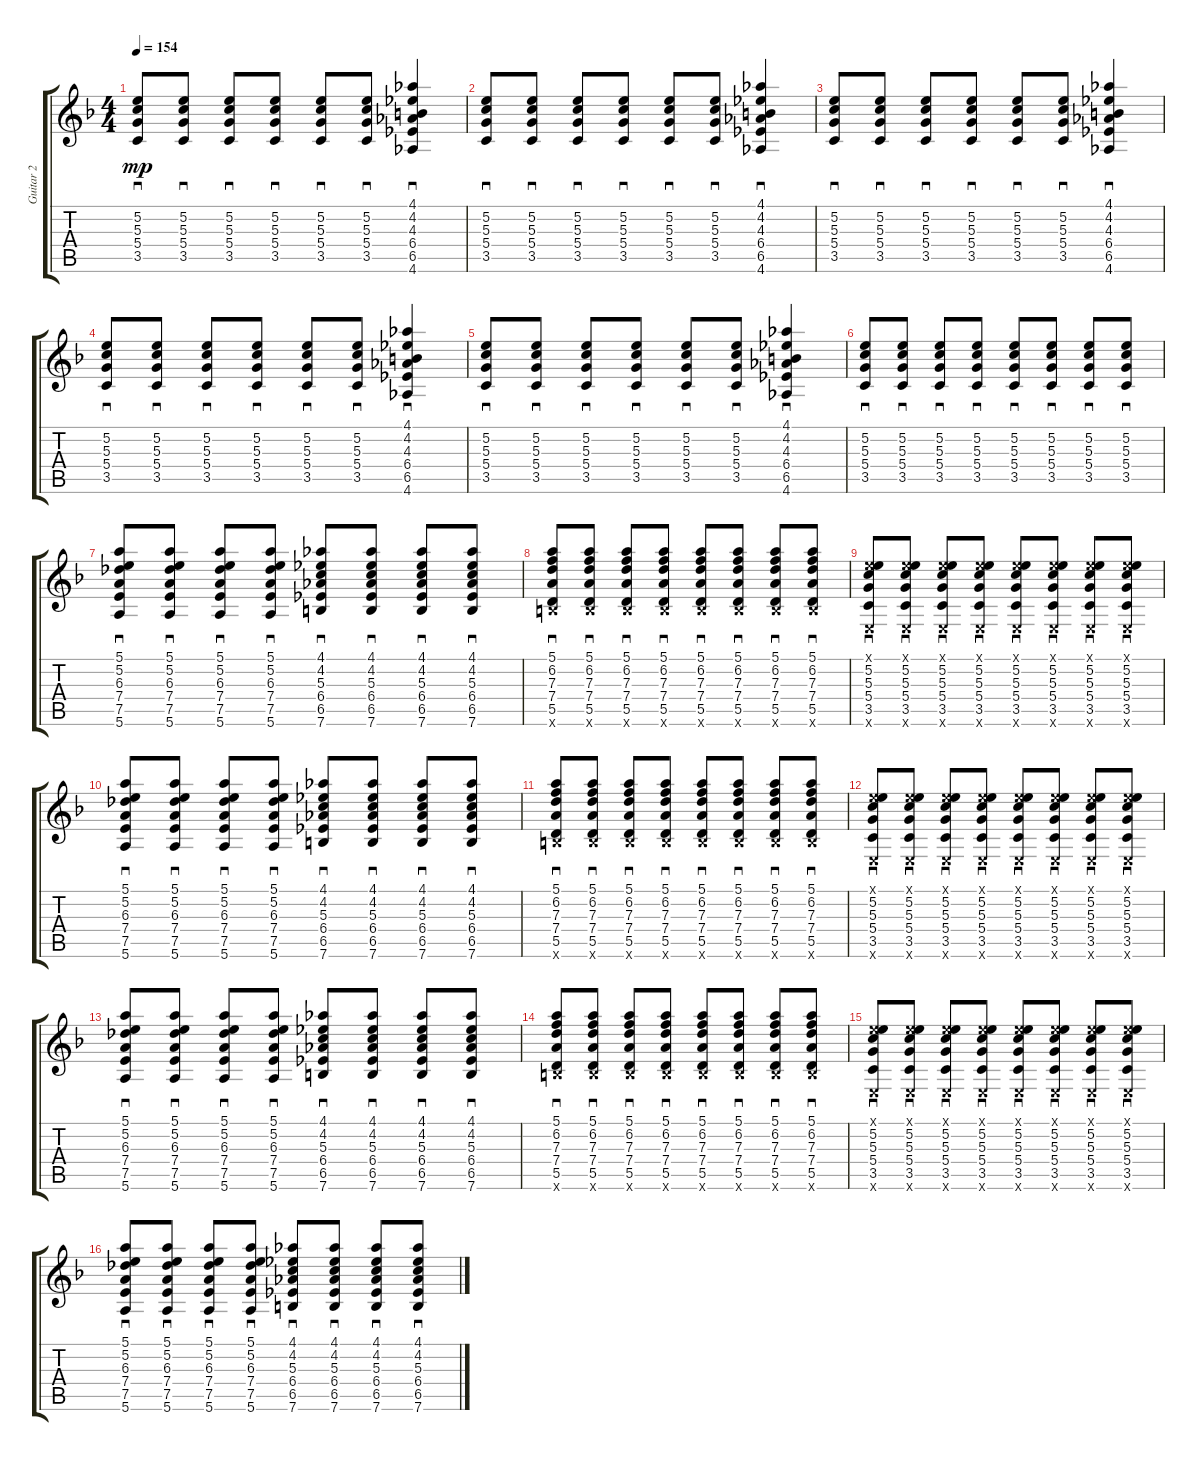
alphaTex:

\track ("Guitar 2" "Guitar 2") {instrument electricguitarclean}
\staff {score tabs}
\tuning (E4 B3 G3 D3 A2 E2) {hide}
\ts (4 4)
\tempo 154
\clef g2
\ks f
(5.2 5.3 5.4 3.5).8{sd dy mp} (5.2 5.3 5.4 3.5).8{sd} (5.2 5.3 5.4 3.5).8{sd} (5.2 5.3 5.4 3.5).8{sd} (5.2 5.3 5.4 3.5).8{sd} (5.2 5.3 5.4 3.5).8{sd} (4.1 4.2 4.3 6.4 6.5 4.6).4{sd} |
(5.2 5.3 5.4 3.5).8{sd} (5.2 5.3 5.4 3.5).8{sd} (5.2 5.3 5.4 3.5).8{sd} (5.2 5.3 5.4 3.5).8{sd} (5.2 5.3 5.4 3.5).8{sd} (5.2 5.3 5.4 3.5).8{sd} (4.1 4.2 4.3 6.4 6.5 4.6).4{sd} |
(5.2 5.3 5.4 3.5).8{sd} (5.2 5.3 5.4 3.5).8{sd} (5.2 5.3 5.4 3.5).8{sd} (5.2 5.3 5.4 3.5).8{sd} (5.2 5.3 5.4 3.5).8{sd} (5.2 5.3 5.4 3.5).8{sd} (4.1 4.2 4.3 6.4 6.5 4.6).4{sd} |
(5.2 5.3 5.4 3.5).8{sd} (5.2 5.3 5.4 3.5).8{sd} (5.2 5.3 5.4 3.5).8{sd} (5.2 5.3 5.4 3.5).8{sd} (5.2 5.3 5.4 3.5).8{sd} (5.2 5.3 5.4 3.5).8{sd} (4.1 4.2 4.3 6.4 6.5 4.6).4{sd} |
(5.2 5.3 5.4 3.5).8{sd} (5.2 5.3 5.4 3.5).8{sd} (5.2 5.3 5.4 3.5).8{sd} (5.2 5.3 5.4 3.5).8{sd} (5.2 5.3 5.4 3.5).8{sd} (5.2 5.3 5.4 3.5).8{sd} (4.1 4.2 4.3 6.4 6.5 4.6).4{sd} |
(5.2 5.3 5.4 3.5).8{sd} (5.2 5.3 5.4 3.5).8{sd} (5.2 5.3 5.4 3.5).8{sd} (5.2 5.3 5.4 3.5).8{sd} (5.2 5.3 5.4 3.5).8{sd} (5.2 5.3 5.4 3.5).8{sd} (5.2 5.3 5.4 3.5).8{sd} (5.2 5.3 5.4 3.5).8{sd} |
(5.1 5.2 6.3 7.4 7.5 5.6).8{sd} (5.1 5.2 6.3 7.4 7.5 5.6).8{sd} (5.1 5.2 6.3 7.4 7.5 5.6).8{sd} (5.1 5.2 6.3 7.4 7.5 5.6).8{sd} (4.1 4.2 5.3 6.4 6.5 7.6).8{sd} (4.1 4.2 5.3 6.4 6.5 7.6).8{sd} (4.1 4.2 5.3 6.4 6.5 7.6).8{sd} (4.1 4.2 5.3 6.4 6.5 7.6).8{sd} |
(5.1 6.2 7.3 7.4 5.5 7.6{x}).8{sd} (5.1 6.2 7.3 7.4 5.5 7.6{x}).8{sd} (5.1 6.2 7.3 7.4 5.5 7.6{x}).8{sd} (5.1 6.2 7.3 7.4 5.5 7.6{x}).8{sd} (5.1 6.2 7.3 7.4 5.5 7.6{x}).8{sd} (5.1 6.2 7.3 7.4 5.5 7.6{x}).8{sd} (5.1 6.2 7.3 7.4 5.5 7.6{x}).8{sd} (5.1 6.2 7.3 7.4 5.5 7.6{x}).8{sd} |
(0.1{x} 5.2 5.3 5.4 3.5 0.6{x}).8{sd} (0.1{x} 5.2 5.3 5.4 3.5 0.6{x}).8{sd} (0.1{x} 5.2 5.3 5.4 3.5 0.6{x}).8{sd} (0.1{x} 5.2 5.3 5.4 3.5 0.6{x}).8{sd} (0.1{x} 5.2 5.3 5.4 3.5 0.6{x}).8{sd} (0.1{x} 5.2 5.3 5.4 3.5 0.6{x}).8{sd} (0.1{x} 5.2 5.3 5.4 3.5 0.6{x}).8{sd} (0.1{x} 5.2 5.3 5.4 3.5 0.6{x}).8{sd} |
(5.1 5.2 6.3 7.4 7.5 5.6).8{sd} (5.1 5.2 6.3 7.4 7.5 5.6).8{sd} (5.1 5.2 6.3 7.4 7.5 5.6).8{sd} (5.1 5.2 6.3 7.4 7.5 5.6).8{sd} (4.1 4.2 5.3 6.4 6.5 7.6).8{sd} (4.1 4.2 5.3 6.4 6.5 7.6).8{sd} (4.1 4.2 5.3 6.4 6.5 7.6).8{sd} (4.1 4.2 5.3 6.4 6.5 7.6).8{sd} |
(5.1 6.2 7.3 7.4 5.5 7.6{x}).8{sd} (5.1 6.2 7.3 7.4 5.5 7.6{x}).8{sd} (5.1 6.2 7.3 7.4 5.5 7.6{x}).8{sd} (5.1 6.2 7.3 7.4 5.5 7.6{x}).8{sd} (5.1 6.2 7.3 7.4 5.5 7.6{x}).8{sd} (5.1 6.2 7.3 7.4 5.5 7.6{x}).8{sd} (5.1 6.2 7.3 7.4 5.5 7.6{x}).8{sd} (5.1 6.2 7.3 7.4 5.5 7.6{x}).8{sd} |
(0.1{x} 5.2 5.3 5.4 3.5 0.6{x}).8{sd} (0.1{x} 5.2 5.3 5.4 3.5 0.6{x}).8{sd} (0.1{x} 5.2 5.3 5.4 3.5 0.6{x}).8{sd} (0.1{x} 5.2 5.3 5.4 3.5 0.6{x}).8{sd} (0.1{x} 5.2 5.3 5.4 3.5 0.6{x}).8{sd} (0.1{x} 5.2 5.3 5.4 3.5 0.6{x}).8{sd} (0.1{x} 5.2 5.3 5.4 3.5 0.6{x}).8{sd} (0.1{x} 5.2 5.3 5.4 3.5 0.6{x}).8{sd} |
(5.1 5.2 6.3 7.4 7.5 5.6).8{sd} (5.1 5.2 6.3 7.4 7.5 5.6).8{sd} (5.1 5.2 6.3 7.4 7.5 5.6).8{sd} (5.1 5.2 6.3 7.4 7.5 5.6).8{sd} (4.1 4.2 5.3 6.4 6.5 7.6).8{sd} (4.1 4.2 5.3 6.4 6.5 7.6).8{sd} (4.1 4.2 5.3 6.4 6.5 7.6).8{sd} (4.1 4.2 5.3 6.4 6.5 7.6).8{sd} |
(5.1 6.2 7.3 7.4 5.5 7.6{x}).8{sd} (5.1 6.2 7.3 7.4 5.5 7.6{x}).8{sd} (5.1 6.2 7.3 7.4 5.5 7.6{x}).8{sd} (5.1 6.2 7.3 7.4 5.5 7.6{x}).8{sd} (5.1 6.2 7.3 7.4 5.5 7.6{x}).8{sd} (5.1 6.2 7.3 7.4 5.5 7.6{x}).8{sd} (5.1 6.2 7.3 7.4 5.5 7.6{x}).8{sd} (5.1 6.2 7.3 7.4 5.5 7.6{x}).8{sd} |
(0.1{x} 5.2 5.3 5.4 3.5 0.6{x}).8{sd} (0.1{x} 5.2 5.3 5.4 3.5 0.6{x}).8{sd} (0.1{x} 5.2 5.3 5.4 3.5 0.6{x}).8{sd} (0.1{x} 5.2 5.3 5.4 3.5 0.6{x}).8{sd} (0.1{x} 5.2 5.3 5.4 3.5 0.6{x}).8{sd} (0.1{x} 5.2 5.3 5.4 3.5 0.6{x}).8{sd} (0.1{x} 5.2 5.3 5.4 3.5 0.6{x}).8{sd} (0.1{x} 5.2 5.3 5.4 3.5 0.6{x}).8{sd} |
(5.1 5.2 6.3 7.4 7.5 5.6).8{sd} (5.1 5.2 6.3 7.4 7.5 5.6).8{sd} (5.1 5.2 6.3 7.4 7.5 5.6).8{sd} (5.1 5.2 6.3 7.4 7.5 5.6).8{sd} (4.1 4.2 5.3 6.4 6.5 7.6).8{sd} (4.1 4.2 5.3 6.4 6.5 7.6).8{sd} (4.1 4.2 5.3 6.4 6.5 7.6).8{sd} (4.1 4.2 5.3 6.4 6.5 7.6).8{sd}
